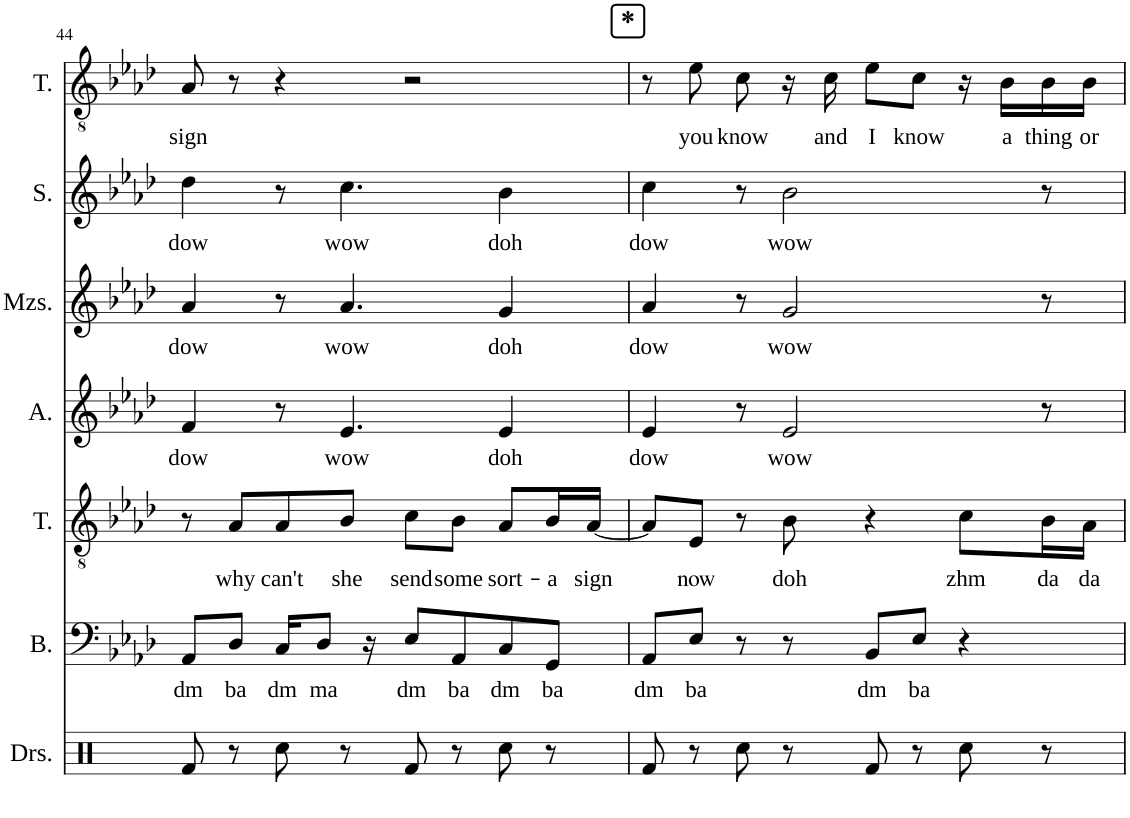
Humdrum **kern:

**kern	**kern	**text	**kern	**text	**kern	**text	**kern	**text	**kern	**text	**kern	**text
*part7	*part6	*part6	*part5	*part5	*part4	*part4	*part3	*part3	*part2	*part2	*part1	*part1
*staff7	*staff6	*staff6	*staff5	*staff5	*staff4	*staff4	*staff3	*staff3	*staff2	*staff2	*staff1	*staff1
*I"Drumset	*I"Bass	*	*I"Tenor	*	*I"Alto	*	*I"Mezzosoprano	*	*I"Soprano	*	*I"Tenor	*
*I'Drs.	*I'B.	*	*I'T.	*	*I'A.	*	*I'Mzs.	*	*I'S.	*	*I'T.	*
!!LO:PB:g=z
*clefX	*clefF4	*	*clefGv2	*	*clefG2	*	*clefG2	*	*clefG2	*	*clefGv2	*
*k[]	*k[b-e-a-d-]	*	*k[b-e-a-d-]	*	*k[b-e-a-d-]	*	*k[b-e-a-d-]	*	*k[b-e-a-d-]	*	*k[b-e-a-d-]	*
*M4/4	*M4/4	*	*M4/4	*	*M4/4	*	*M4/4	*	*M4/4	*	*M4/4	*
=44	=44	=44	=44	=44	=44	=44	=44	=44	=44	=44	=44	=44
!	!	!LO:LY:b	!	!	!	!LO:LY:b	!	!LO:LY:b	!	!LO:LY:b	!	!LO:LY:b
8Rf/	8AA-/L	dm	8r	.	4f/	dow	4a-/	dow	4dd-\	dow	8A-/	sign
!	!	!LO:LY:b	!	!LO:LY:b	!	!	!	!	!	!	!	!
8r	8D-/J	ba	8A-/L	why	.	.	.	.	.	.	8r	.
!	!	!LO:LY:b	!	!LO:LY:b	!	!	!	!	!	!	!	!
8Rcc\	16C/KL	dm	8A-/	can't	8r	.	8r	.	8r	.	4r	.
!	!	!LO:LY:b	!	!	!	!	!	!	!	!	!	!
.	8D-/J	ma	.	.	.	.	.	.	.	.	.	.
!	!	!	!	!LO:LY:b	!	!LO:LY:b	!	!LO:LY:b	!	!LO:LY:b	!	!
8r	.	.	8B-/J	she	4.e-/	wow	4.a-/	wow	4.cc\	wow	.	.
.	16r	.	.	.	.	.	.	.	.	.	.	.
!	!	!LO:LY:b	!	!LO:LY:b	!	!	!	!	!	!	!	!
8Rf/	8E-/L	dm	8c\L	send	.	.	.	.	.	.	2r	.
!	!	!LO:LY:b	!	!LO:LY:b	!	!	!	!	!	!	!	!
8r	8AA-/	ba	8B-\J	some	.	.	.	.	.	.	.	.
!	!	!LO:LY:b	!	!LO:LY:b	!	!LO:LY:b	!	!LO:LY:b	!	!LO:LY:b	!	!
8Rcc\	8C/	dm	8A-/L	sort-	4e-/	doh	4g/	doh	4b-\	doh	.	.
!	!	!LO:LY:b	!	!LO:LY:b	!	!	!	!	!	!	!	!
8r	8GG/J	ba	16B-/L	-a	.	.	.	.	.	.	.	.
!	!	!	!	!LO:LY:b	!	!	!	!	!	!	!	!
.	.	.	[16A-/JJ	sign	.	.	.	.	.	.	.	.
!!LO:REH:place=s1:a:B:cj:fs=14:t=*
=45	=45	=45	=45	=45	=45	=45	=45	=45	=45	=45	=45	=45
!	!	!LO:LY:b	!	!	!	!LO:LY:b	!	!LO:LY:b	!	!LO:LY:b	!	!
8Rf/	8AA-/L	dm	8A-/L]	.	4e-/	dow	4a-/	dow	4cc\	dow	8r	.
!	!	!LO:LY:b	!	!LO:LY:b	!	!	!	!	!	!	!	!LO:LY:b
8r	8E-/J	ba	8E-/J	now	.	.	.	.	.	.	8e-\	you
!	!	!	!	!	!	!	!	!	!	!	!	!LO:LY:b
8Rcc\	8r	.	8r	.	8r	.	8r	.	8r	.	8c\	know
!	!	!	!	!LO:LY:b	!	!LO:LY:b	!	!LO:LY:b	!	!LO:LY:b	!	!
8r	8r	.	8B-\	doh	2e-/	wow	2g/	wow	2b-\	wow	16r	.
!	!	!	!	!	!	!	!	!	!	!	!	!LO:LY:b
.	.	.	.	.	.	.	.	.	.	.	16c\	and
!	!	!LO:LY:b	!	!	!	!	!	!	!	!	!	!LO:LY:b
8Rf/	8BB-/L	dm	4r	.	.	.	.	.	.	.	8e-\L	I
!	!	!LO:LY:b	!	!	!	!	!	!	!	!	!	!LO:LY:b
8r	8E-/J	ba	.	.	.	.	.	.	.	.	8c\J	know
!	!	!	!	!LO:LY:b	!	!	!	!	!	!	!	!
8Rcc\	4r	.	8c\L	zhm	.	.	.	.	.	.	16r	.
!	!	!	!	!	!	!	!	!	!	!	!	!LO:LY:b
.	.	.	.	.	.	.	.	.	.	.	16B-\LL	a
!	!	!	!	!LO:LY:b	!	!	!	!	!	!	!	!LO:LY:b
8r	.	.	16B-\L	da	8r	.	8r	.	8r	.	16B-\	thing
!	!	!	!	!LO:LY:b	!	!	!	!	!	!	!	!LO:LY:b
.	.	.	16A-\JJ	da	.	.	.	.	.	.	16B-\JJ	or
=	=	=	=	=	=	=	=	=	=	=	=	=
*-	*-	*-	*-	*-	*-	*-	*-	*-	*-	*-	*-	*-
